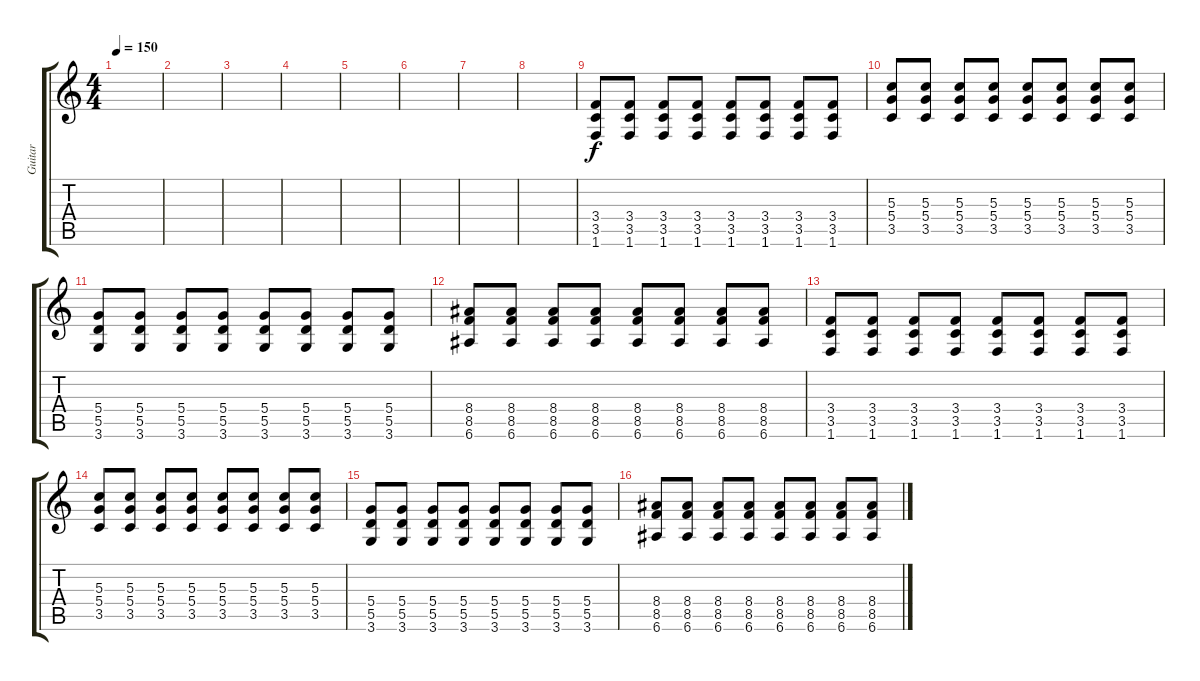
\track ("Guitar" "Guitar") {instrument overdrivenguitar}
\staff {score tabs}
\tuning (E4 B3 G3 D3 A2 E2) {hide}
\ts (4 4)
\tempo 150
\clef g2
\ks c
|
|
|
|
|
|
|
|
(3.4 3.5 1.6).8 (3.4 3.5 1.6).8 (3.4 3.5 1.6).8 (3.4 3.5 1.6).8 (3.4 3.5 1.6).8 (3.4 3.5 1.6).8 (3.4 3.5 1.6).8 (3.4 3.5 1.6).8 |
(5.3 5.4 3.5).8 (5.3 5.4 3.5).8 (5.3 5.4 3.5).8 (5.3 5.4 3.5).8 (5.3 5.4 3.5).8 (5.3 5.4 3.5).8 (5.3 5.4 3.5).8 (5.3 5.4 3.5).8 |
(5.4 5.5 3.6).8 (5.4 5.5 3.6).8 (5.4 5.5 3.6).8 (5.4 5.5 3.6).8 (5.4 5.5 3.6).8 (5.4 5.5 3.6).8 (5.4 5.5 3.6).8 (5.4 5.5 3.6).8 |
(8.4 8.5 6.6).8 (8.4 8.5 6.6).8 (8.4 8.5 6.6).8 (8.4 8.5 6.6).8 (8.4 8.5 6.6).8 (8.4 8.5 6.6).8 (8.4 8.5 6.6).8 (8.4 8.5 6.6).8 |
(3.4 3.5 1.6).8 (3.4 3.5 1.6).8 (3.4 3.5 1.6).8 (3.4 3.5 1.6).8 (3.4 3.5 1.6).8 (3.4 3.5 1.6).8 (3.4 3.5 1.6).8 (3.4 3.5 1.6).8 |
(5.3 5.4 3.5).8 (5.3 5.4 3.5).8 (5.3 5.4 3.5).8 (5.3 5.4 3.5).8 (5.3 5.4 3.5).8 (5.3 5.4 3.5).8 (5.3 5.4 3.5).8 (5.3 5.4 3.5).8 |
(5.4 5.5 3.6).8 (5.4 5.5 3.6).8 (5.4 5.5 3.6).8 (5.4 5.5 3.6).8 (5.4 5.5 3.6).8 (5.4 5.5 3.6).8 (5.4 5.5 3.6).8 (5.4 5.5 3.6).8 |
(8.4 8.5 6.6).8 (8.4 8.5 6.6).8 (8.4 8.5 6.6).8 (8.4 8.5 6.6).8 (8.4 8.5 6.6).8 (8.4 8.5 6.6).8 (8.4 8.5 6.6).8 (8.4 8.5 6.6).8
